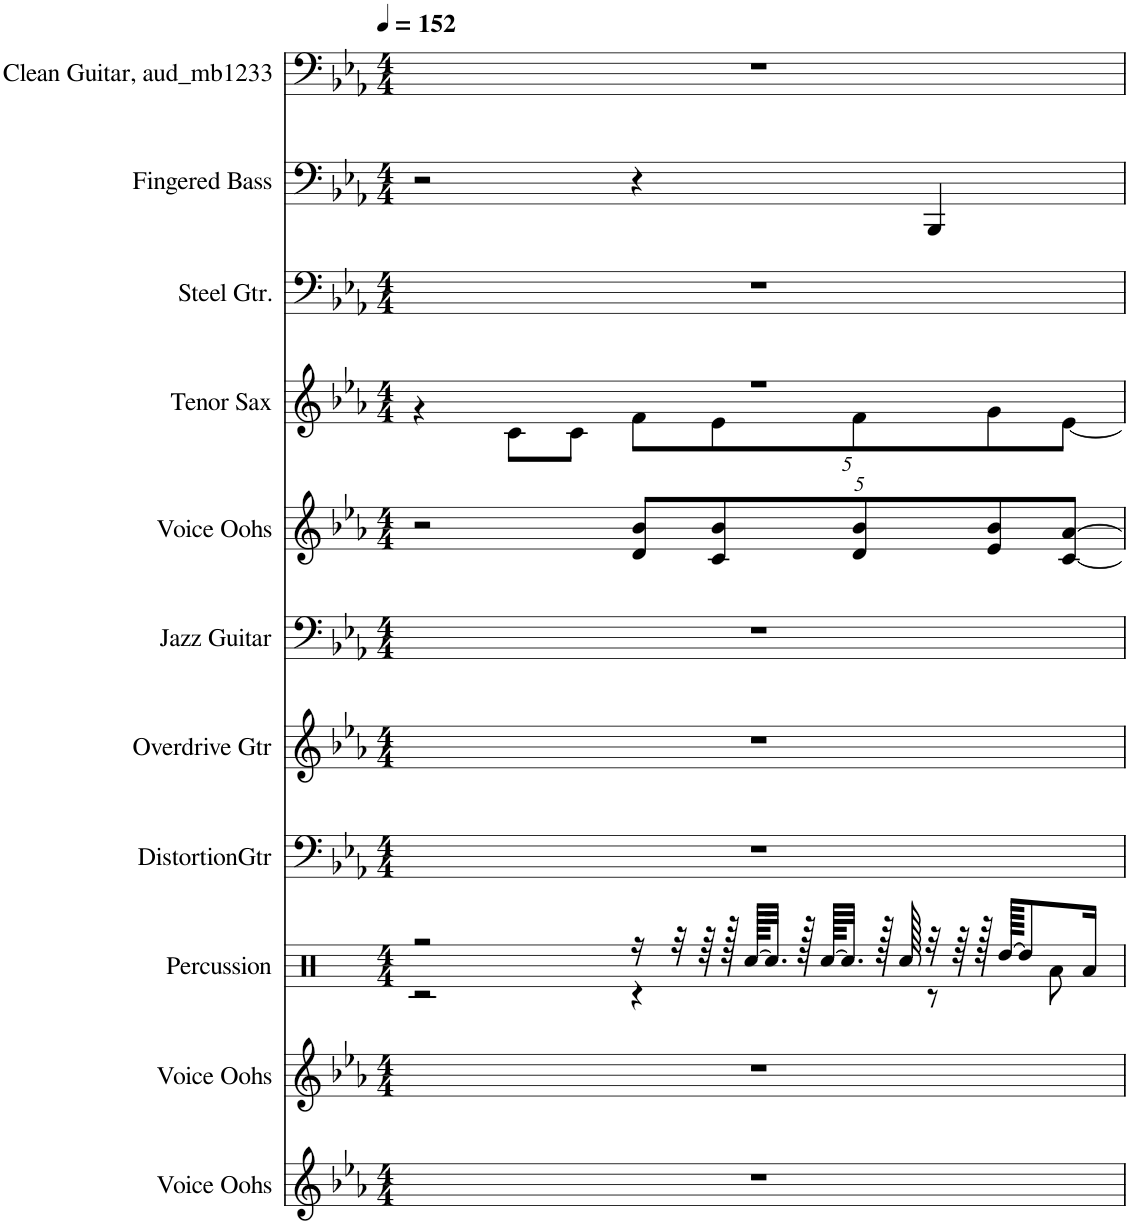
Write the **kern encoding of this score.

**kern	**kern	**kern	**kern	**kern	**kern	**kern	**kern	**kern	**kern	**kern
*part11	*part10	*part9	*part8	*part7	*part6	*part5	*part4	*part3	*part2	*part1
*staff11	*staff10	*staff9	*staff8	*staff7	*staff6	*staff5	*staff4	*staff3	*staff2	*staff1
*I"Voice Oohs	*I"Voice Oohs	*I"Percussion	*I"DistortionGtr	*I"Overdrive Gtr	*I"Jazz Guitar	*I"Voice Oohs	*I"Tenor Sax	*I"Steel Gtr.	*I"Fingered Bass	*I"Clean Guitar, aud_mb1233
*I'V	*I'V	*	*	*	*	*I'V	*I'T Sax	*	*	*
*clefG2	*clefG2	*clefX	*clefF4	*clefG2	*clefF4	*clefG2	*clefG2	*clefF4	*clefF4	*clefF4
*	*	*	*	*	*	*	*Trd8c14	*	*	*
*k[b-e-a-]	*k[b-e-a-]	*k[]	*k[b-e-a-]	*k[b-e-a-]	*k[b-e-a-]	*k[b-e-a-]	*k[b-e-a-]	*k[b-e-a-]	*k[b-e-a-]	*k[b-e-a-]
*M4/4	*M4/4	*M4/4	*M4/4	*M4/4	*M4/4	*M4/4	*M4/4	*M4/4	*M4/4	*M4/4
*MM152	*MM152	*MM152	*MM152	*MM152	*MM152	*MM152	*MM152	*MM152	*MM152	*MM152
=1	=1	=1	=1	=1	=1	=1	=1	=1	=1	=1
*	*	*^	*	*	*	*	*^	*	*	*
1r	1r	2r	2r	1r	1r	1r	2r	1r	4r	1r	2r	1r
.	.	.	.	.	.	.	.	.	8c\L	.	.	.
.	.	.	.	.	.	.	.	.	8c\J	.	.	.
*	*	*	*	*	*	*	*Xbrackettup	*	*Xbrackettup	*	*	*
.	.	16r	4r	.	.	.	10d/ 10b-/L	.	10f\L	.	4r	.
.	.	32r	.	.	.	.	.	.	.	.	.	.
.	.	64r	.	.	.	.	.	.	.	.	.	.
.	.	.	.	.	.	.	10c/ 10b-/	.	10e-\	.	.	.
.	.	128r	.	.	.	.	.	.	.	.	.	.
.	.	[128Rcc/KKLLL	.	.	.	.	.	.	.	.	.	.
.	.	32.Rcc/JJJ]	.	.	.	.	.	.	.	.	.	.
.	.	128r	.	.	.	.	.	.	.	.	.	.
.	.	[128Rcc/KKLLL	.	.	.	.	.	.	.	.	.	.
.	.	32.Rcc/JJJ]	.	.	.	.	.	.	.	.	.	.
.	.	.	.	.	.	.	10d/ 10b-/	.	10f\	.	.	.
.	.	128r	.	.	.	.	.	.	.	.	.	.
.	.	128Rcc/	.	.	.	.	.	.	.	.	.	.
.	.	32r	8r	.	.	.	.	.	.	.	4BBB-/	.
.	.	64r	.	.	.	.	.	.	.	.	.	.
.	.	128r	.	.	.	.	.	.	.	.	.	.
.	.	.	.	.	.	.	10e-/ 10b-/	.	10g\	.	.	.
.	.	[128Rdd/KKKKL	.	.	.	.	.	.	.	.	.	.
.	.	8Rdd/]	.	.	.	.	.	.	.	.	.	.
.	.	.	8Ra\	.	.	.	.	.	.	.	.	.
.	.	.	.	.	.	.	[10c/ [10a-/J	.	[10e-\J	.	.	.
.	.	16Ra/Jk	.	.	.	.	.	.	.	.	.	.
*	*	*v	*v	*	*	*	*	*v	*v	*	*	*
=	=	=	=	=	=	=	=	=	=	=
*-	*-	*-	*-	*-	*-	*-	*-	*-	*-	*-
